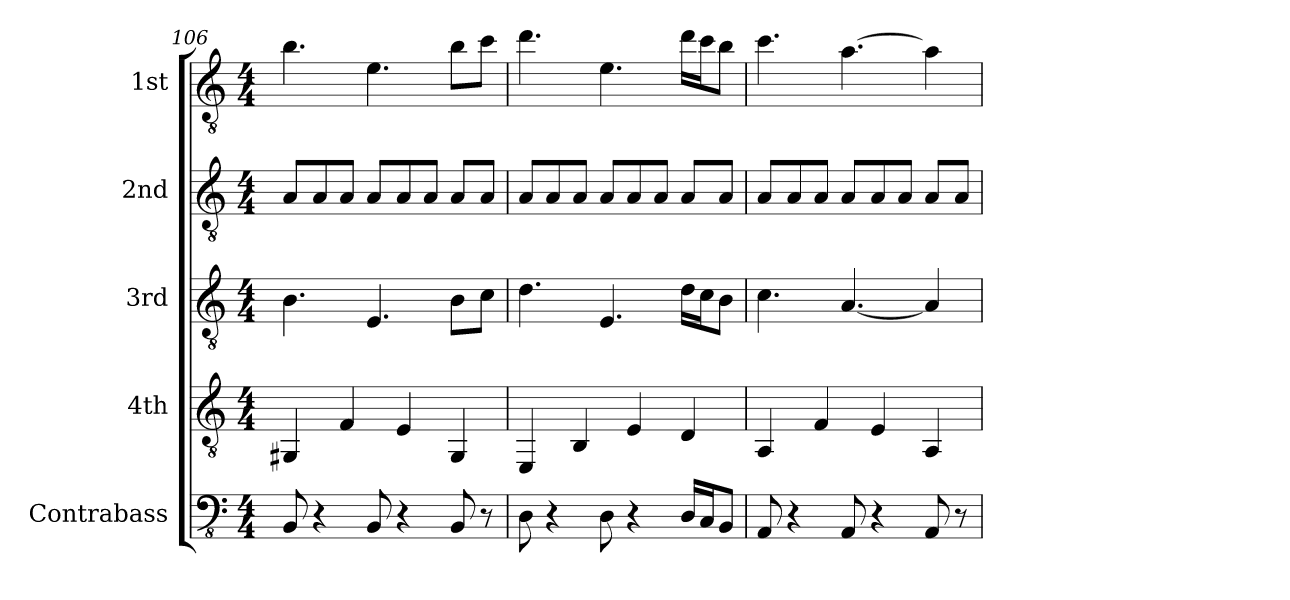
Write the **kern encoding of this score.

**kern	**kern	**kern	**kern	**kern
*part5	*part4	*part3	*part2	*part1
*staff5	*staff4	*staff3	*staff2	*staff1
*I"Contrabass	*I"4th	*I"3rd	*I"2nd	*I"1st
*I'C.B	*	*	*	*
*clefFv4	*clefGv2	*clefGv2	*clefGv2	*clefGv2
*k[]	*k[]	*k[]	*k[]	*k[]
*M4/4	*M4/4	*M4/4	*M4/4	*M4/4
=106	=106	=106	=106	=106
8BBB/	4GG#X/	4.B\	8A/L	4.b\
4r	.	.	8A/	.
.	4F/	.	8A/J	.
8BBB/	.	4.E/	8A/L	4.e\
4r	4E/	.	8A/	.
.	.	.	8A/J	.
8BBB/	4GG#/	8B\L	8A/L	8b\L
8r	.	8c\J	8A/J	8cc\J
!!LO:PB:g=z
=107	=107	=107	=107	=107
8DD\	4EE/	4.d\	8A/L	4.dd\
4r	.	.	8A/	.
.	4BB/	.	8A/J	.
8DD\	.	4.E/	8A/L	4.e\
4r	4E/	.	8A/	.
.	.	.	8A/J	.
16DD/LL	4D/	16d\LL	8A/L	16dd\LL
16CC/J	.	16c\J	.	16cc\J
8BBB/J	.	8B\J	8A/J	8b\J
=108	=108	=108	=108	=108
8AAA/	4AA/	4.c\	8A/L	4.cc\
4r	.	.	8A/	.
.	4F/	.	8A/J	.
8AAA/	.	[4.A/	8A/L	[4.a\
4r	4E/	.	8A/	.
.	.	.	8A/J	.
8AAA/	4AA/	4A/]	8A/L	4a\]
8r	.	.	8A/J	.
=	=	=	=	=
*-	*-	*-	*-	*-
